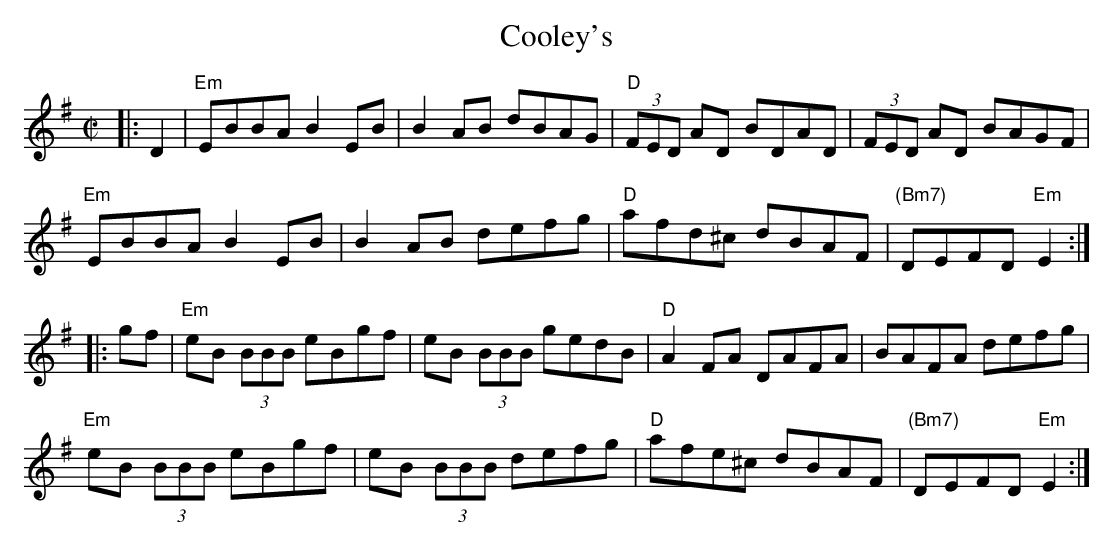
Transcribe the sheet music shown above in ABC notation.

X:1
T:Cooley's
M:C|
L:1/8
K:Em
|:D2|"Em"EBBA B2 EB|B2 AB dBAG|"D"(3FED AD BDAD|(3FED AD BAGF|
"Em"EBBA B2 EB|B2 AB defg|"D"afd^c dBAF|"(Bm7)"DEFD "Em"E2:|
|:gf|"Em"eB (3BBB eBgf|eB (3BBB gedB|"D"A2 FA DAFA|BAFA defg|
"Em"eB (3BBB eBgf|eB (3BBB defg|"D"afe^c dBAF|"(Bm7)"DEFD "Em"E2:|
